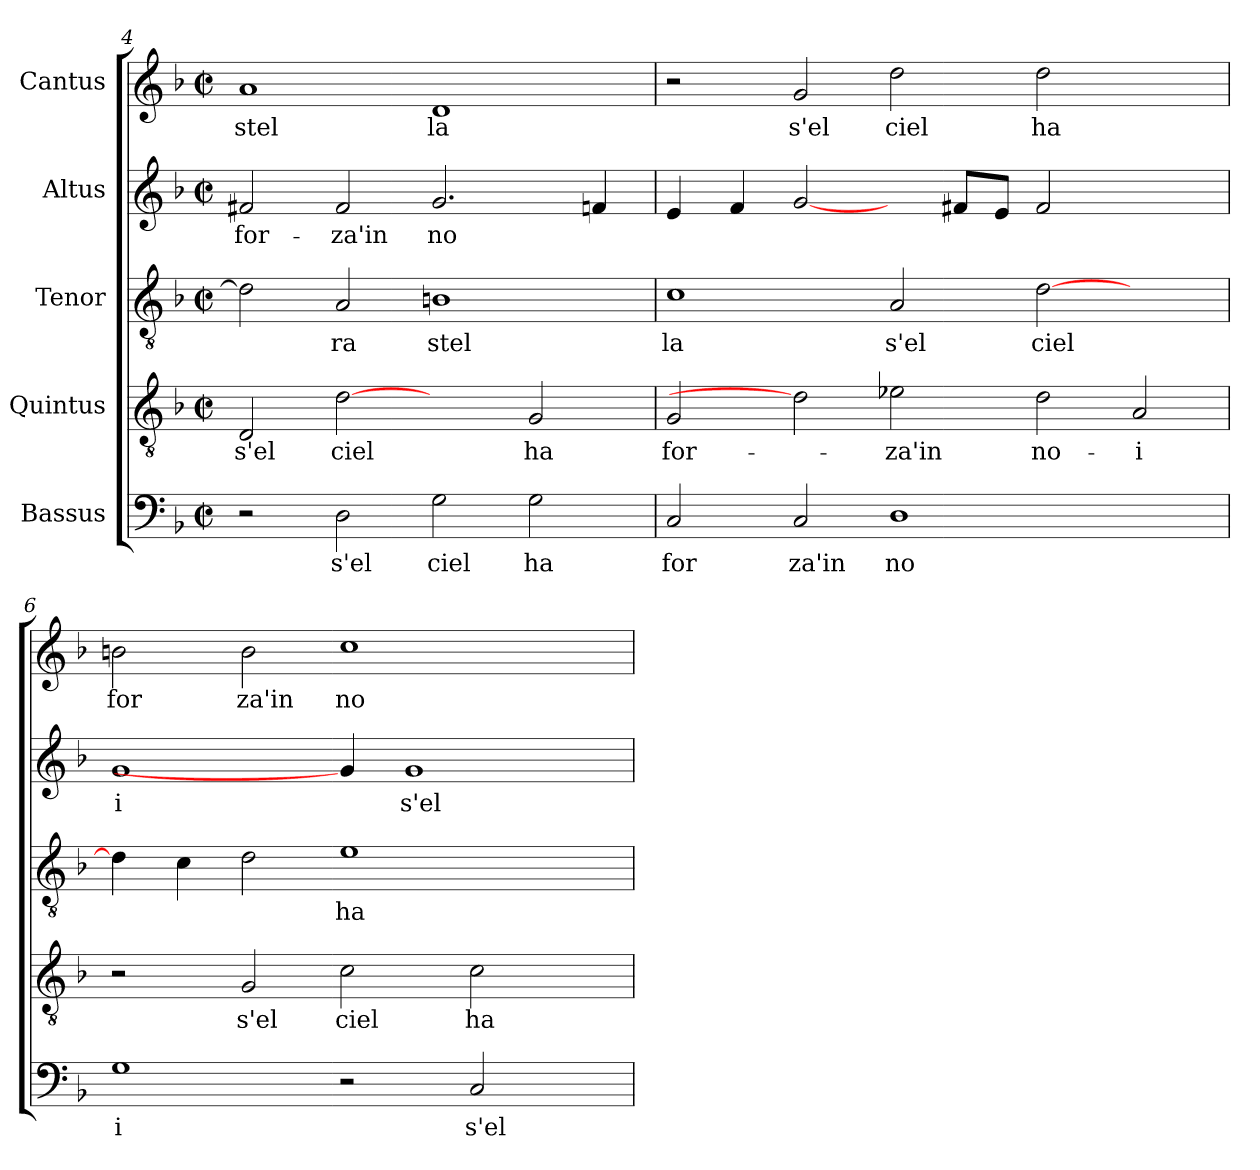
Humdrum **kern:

**kern	**text	**kern	**text	**kern	**text	**kern	**text	**kern	**text
*part5	*part5	*part4	*part4	*part3	*part3	*part2	*part2	*part1	*part1
*staff5	*staff5	*staff4	*staff4	*staff3	*staff3	*staff2	*staff2	*staff1	*staff1
*I"Bassus	*	*I"Quintus	*	*I"Tenor	*	*I"Altus	*	*I"Cantus	*
*clefF4	*	*clefGv2	*	*clefGv2	*	*clefG2	*	*clefG2	*
*k[b-]	*	*k[b-]	*	*k[b-]	*	*k[b-]	*	*k[b-]	*
*F:	*	*F:	*	*F:	*	*F:	*	*F:	*
*M2/2	*	*M2/2	*	*M2/2	*	*M2/2	*	*M2/2	*
*met(c|)	*	*met(c|)	*	*met(c|)	*	*met(c|)	*	*met(c|)	*
=4	=4	=4	=4	=4	=4	=4	=4	=4	=4
!	!	!	!LO:LY:b:cj	!	!LO:LY:b:cj	!	!LO:LY:b:cj	!	!LO:LY:b:cj
2r	.	2D/	s'el	2d\]	.	2f#X/	for-	1a	stel
!	!LO:LY:b:cj	!	!LO:LY:b:cj	!	!LO:LY:b:cj	!	!LO:LY:b:cj	!	!
2D\	s'el	[2d	ciel	2A/	ra	2f#/	-za'in	.	.
!	!LO:LY:b:cj	!	!	!	!LO:LY:b:cj	!	!LO:LY:b:cj	!	!LO:LY:b:cj
2G\	ciel	2ryy	.	1Bn	stel	2.g/	no-	1d	la
!	!LO:LY:b:cj	!	!LO:LY:b:cj	!	!	!	!	!	!
2G\	ha	2G/	ha	.	.	.	.	.	.
!	!	!	!	!	!	!	!LO:LY:b:cj	!	!
.	.	.	.	.	.	4fn/	--	.	.
=5	=5	=5	=5	=5	=5	=5	=5	=5	=5
!	!LO:LY:b:cj	!	!LO:LY:b:cj	!	!LO:LY:b:cj	!	!LO:LY:b:cj	!	!
2C/	for	2G/	for-	1c	la	4e/	--	2r	.
!	!	!	!	!	!	!	!LO:LY:b:cj	!	!
.	.	.	.	.	.	4f/	--	.	.
!	!LO:LY:b:cj	!	!	!	!	!	!LO:LY:b:cj	!	!LO:LY:b:cj
2C/	za'in	2d]	.	.	.	[2g/	--	2g/	s'el
!	!LO:LY:b:cj	!	!LO:LY:b:cj	!	!LO:LY:b:cj	!	!	!	!LO:LY:b:cj
1D	no	2e-X\	-za'in	2A/	s'el	4ryy	.	2dd\	ciel
!	!	!	!	!	!	!	!LO:LY:b:cj	!	!
.	.	.	.	.	.	8f#/L	--	.	.
!	!	!	!	!	!	!	!LO:LY:b:cj	!	!
.	.	.	.	.	.	8e/J	--	.	.
!	!	!	!LO:LY:b:cj	!	!LO:LY:b:cj	!	!LO:LY:b:cj	!	!LO:LY:b:cj
.	.	2d\	no-	[<2d\	ciel	2f#/	--	2dd\	ha
!	!	!	!LO:LY:b:cj	!	!	!	!	!	!
2ryy	.	2A/	-i	2ryy	.	2ryy	.	2ryy	.
!!LO:LB:g=z
=6	=6	=6	=6	=6	=6	=6	=6	=6	=6
!	!LO:LY:b:cj	!	!	!	!LO:LY:b:cj	!	!LO:LY:b:cj	!	!LO:LY:b:cj
1G	i	2r	.	4d\]	.	1g	-i	2bn\	for
!	!	!	!	!	!LO:LY:b:cj	!	!	!	!
.	.	.	.	4c\	.	.	.	.	.
!	!	!	!LO:LY:b:cj	!	!LO:LY:b:cj	!	!	!	!LO:LY:b:cj
.	.	2G/	s'el	2d\	.	.	.	2b\	za'in
!	!	!	!LO:LY:b:cj	!	!LO:LY:b:cj	!	!	!	!LO:LY:b:cj
2r	.	2c\	ciel	1e	ha	4g/]	.	1cc	no
!	!	!	!	!	!	!	!LO:LY:b:cj	!	!
.	.	.	.	.	.	1g	s'el	.	.
!	!LO:LY:b:cj	!	!LO:LY:b:cj	!	!	!	!	!	!
2C/	s'el	2c\	ha	.	.	.	.	.	.
4ryy	.	4ryy	.	4ryy	.	.	.	4ryy	.
=	=	=	=	=	=	=	=	=	=
*-	*-	*-	*-	*-	*-	*-	*-	*-	*-
